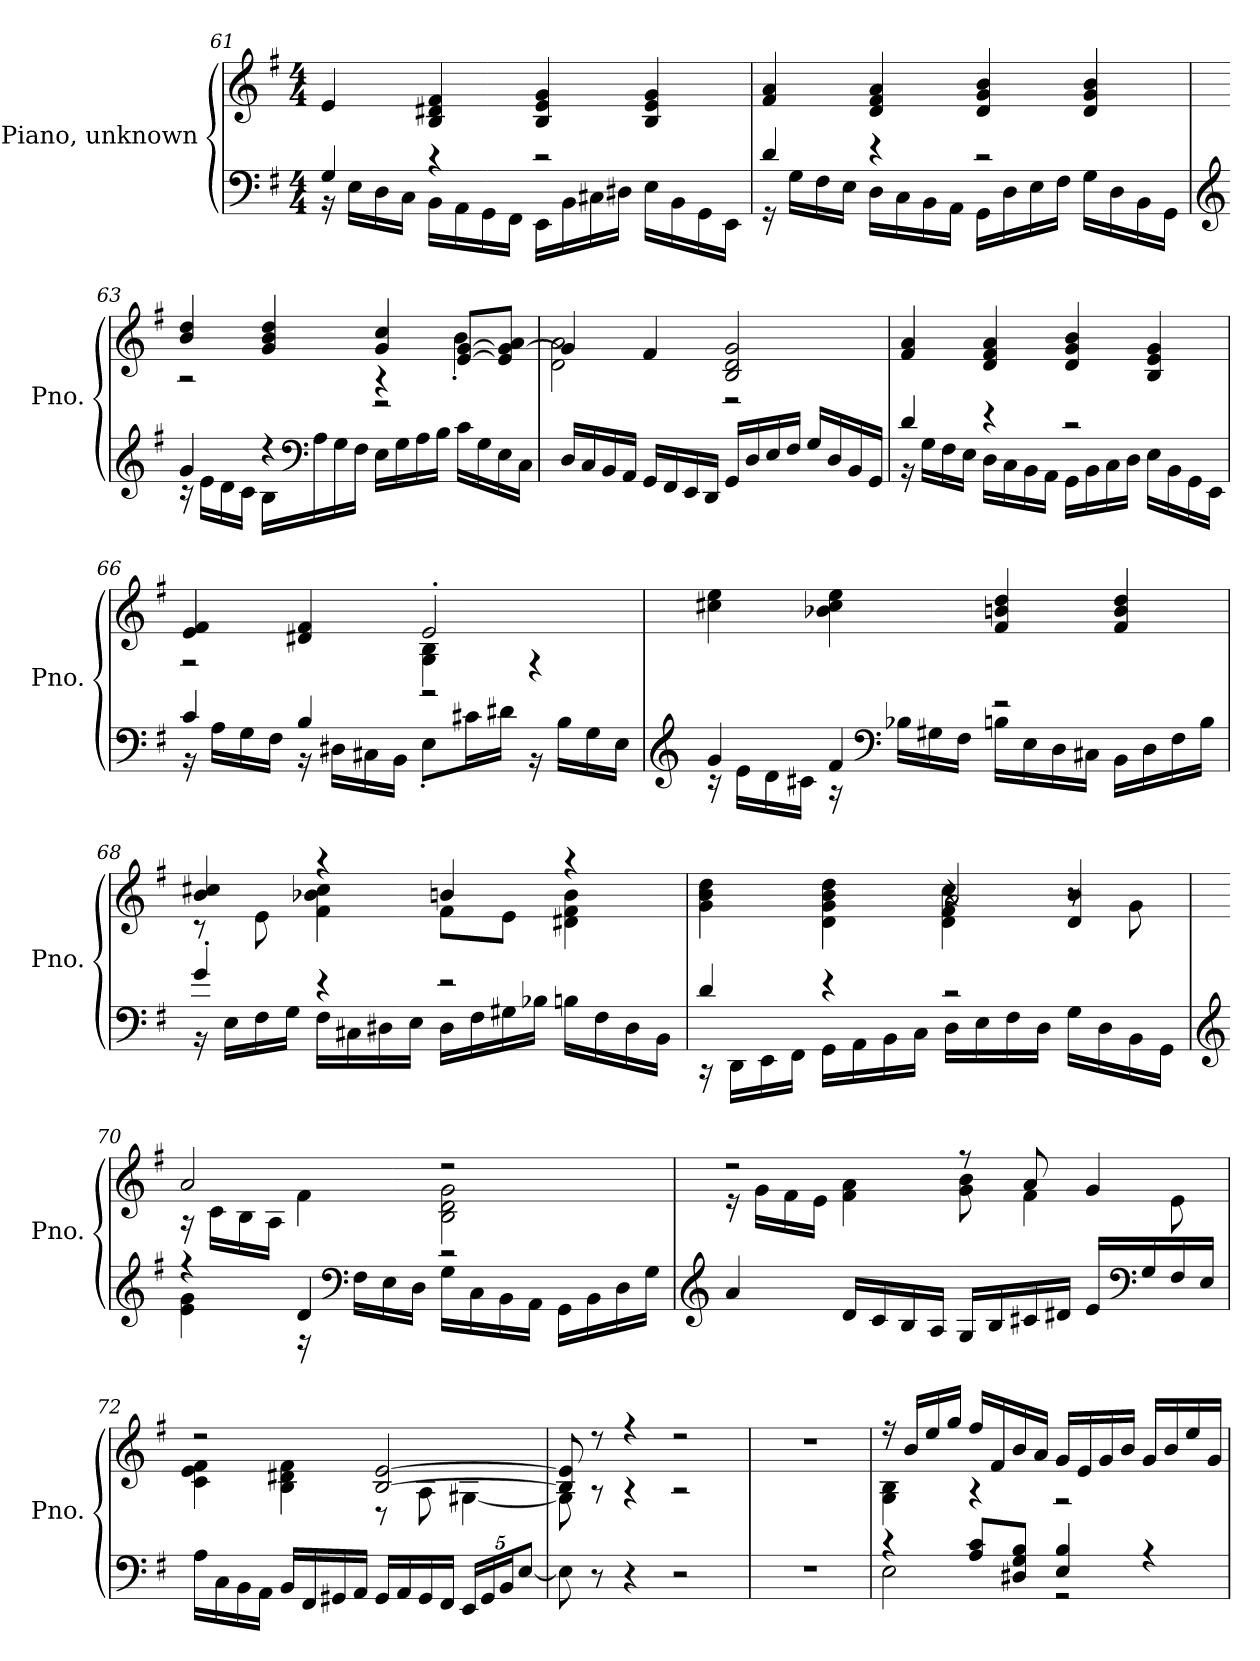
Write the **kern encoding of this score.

**kern	**kern
*part1	*part1
*staff2	*staff1
*I"Piano, unknown	*
*I'Pno.	*
*clefF4	*clefG2
*k[f#]	*k[f#]
*M4/4	*M4/4
=61	=61
*^	*
4G/	16r	4e/
.	16E\LL	.
.	16D\	.
.	16C\JJ	.
4r	16BB\LL	4B/ 4d#X/ 4f#/
.	16AA\	.
.	16GG\	.
.	16FF#\JJ	.
2r	16EE\LL	4B/ 4e/ 4g/
.	16BB\	.
.	16C#X\	.
.	16D#X\JJ	.
.	16E\LL	4B/ 4e/ 4g/
.	16BB\	.
.	16GG\	.
.	16EE\JJ	.
=62	=62	=62
4d/	16r	4f#/ 4a/
.	16G\LL	.
.	16F#\	.
.	16E\JJ	.
4r	16D\LL	4d/ 4f#/ 4a/
.	16C\	.
.	16BB\	.
.	16AA\JJ	.
2r	16GG\LL	4d/ 4g/ 4b/
.	16D\	.
.	16E\	.
.	16F#\JJ	.
.	16G\LL	4d/ 4g/ 4b/
.	16D\	.
.	16BB\	.
.	16GG\JJ	.
!!LO:LB:g=z
=63	=63	=63
*clefG2	*	*
*	*	*^
4g/	16r	4b/ 4dd/	2r
.	16e\LL	.	.
.	16d\	.	.
.	16c\JJ	.	.
4r	16B\LL	4g/ 4b/ 4dd/	.
*clefF4	*	*	*
.	16A\	.	.
.	16G\	.	.
.	16F#\JJ	.	.
2r	16E\LL	4g/ 4cc/	4r
.	16G\	.	.
.	16A\	.	.
.	16B\JJ	.	.
.	16c\LL	[8e/ [8g/L	4b'\
.	16G\	.	.
.	16E\	8e/] 8g/_ 8a/J	.
.	16C\JJ	.	.
*v	*v	*	*
=64	=64	=64
16D/LL	4g/]	2d\ 2a\
16C/	.	.
16BB/	.	.
16AA/JJ	.	.
16GG/LL	4f#/	.
16FF#/	.	.
16EE/	.	.
16DD/JJ	.	.
16GG/LL	2B/ 2d/ 2g/	2r
16D/	.	.
16E/	.	.
16F#/JJ	.	.
16G/LL	.	.
16D/	.	.
16BB/	.	.
16GG/JJ	.	.
*	*v	*v
!!LO:LB:g=z
=65	=65
*^	*
4d/	16r	4f#/ 4a/
.	16G\LL	.
.	16F#\	.
.	16E\JJ	.
4r	16D\LL	4d/ 4f#/ 4a/
.	16C\	.
.	16BB\	.
.	16AA\JJ	.
2r	16GG\LL	4d/ 4g/ 4b/
.	16BB\	.
.	16C\	.
.	16D\JJ	.
.	16E\LL	4B/ 4e/ 4g/
.	16BB\	.
.	16GG\	.
.	16EE\JJ	.
=66	=66	=66
*	*	*^
4c/	16r	4e/ 4f#/	2r
.	16A\LL	.	.
.	16G\	.	.
.	16F#\JJ	.	.
4B/	16r	4d#X/ 4f#/	.
.	16D#X\LL	.	.
.	16C#X\	.	.
.	16BB\JJ	.	.
2r	8E'\L	2e'/	4G\ 4B\
.	16c#X\L	.	.
.	16d#X\JJ	.	.
.	16r	.	4r
.	16B\LL	.	.
.	16G\	.	.
.	16E\JJ	.	.
*	*	*v	*v
!!LO:LB:g=z
=67	=67	=67
*clefG2	*	*
4g/	16r	4cc#X\ 4ee\
.	16e\LL	.
.	16d\	.
.	16c#X\JJ	.
4f#/	16r	4b-X\ 4cc#\ 4ee\
*clefF4	*	*
.	16B-X\LL	.
.	16G#X\	.
.	16F#\JJ	.
2r	16Bn\LL	4f#/ 4bn/ 4dd/
.	16E\	.
.	16D\	.
.	16C#X\JJ	.
.	16BB\LL	4f#/ 4b/ 4dd/
.	16D\	.
.	16F#\	.
.	16B\JJ	.
=68	=68	=68
*	*	*^
4g'/	16r	4b/ 4cc#X/	8r
.	16E\LL	.	.
.	16F#\	.	8e\
.	16G\JJ	.	.
4r	16F#\LL	4r	4f#\ 4b-X\ 4cc#\
.	16C#X\	.	.
.	16D#X\	.	.
.	16E\JJ	.	.
2r	16D#\LL	4bn/	8f#\L
.	16F#\	.	.
.	16G#X\	.	8e\J
.	16B-X\JJ	.	.
.	16Bn\LL	4r	4d#X\ 4f#\ 4b\
.	16F#\	.	.
.	16D#\	.	.
.	16BB\JJ	.	.
!!LO:PB:g=z
=69	=69	=69	=69
*	*	*	*^
4d/	16r	2r	4g\ 4b\ 4dd\	2r
.	16DD\LL	.	.	.
.	16EE\	.	.	.
.	16FF#\JJ	.	.	.
4r	16GG\LL	.	4d\ 4g\ 4b\ 4dd\	.
.	16AA\	.	.	.
.	16BB\	.	.	.
.	16C\JJ	.	.	.
2r	16D\LL	2a/	4d\ 4f#\ 4cc\	4r
.	16E\	.	.	.
.	16F#\	.	.	.
.	16D\JJ	.	.	.
.	16G\LL	.	8r	4d/ 4b/
.	16D\	.	.	.
.	16BB\	.	8g\	.
.	16GG\JJ	.	.	.
*	*	*v	*v	*v
=70	=70	=70
*clefG2	*	*
*	*	*^
4r	4e\ 4g\	2a/	16r
.	.	.	16c\LL
.	.	.	16B\
.	.	.	16A\JJ
4d/	16r	.	4f#\
*clefF4	*	*	*
.	16F#\LL	.	.
.	16E\	.	.
.	16D\JJ	.	.
2r	16G\LL	2r	2B\ 2d\ 2g\
.	16C\	.	.
.	16BB\	.	.
.	16AA\JJ	.	.
.	16GG\LL	.	.
.	16BB\	.	.
.	16D\	.	.
.	16G\JJ	.	.
*v	*v	*	*
!!LO:LB:g=z	!!
=71	=71	=71
*clefG2	*	*
4a/	2r	16r
.	.	16g\LL
.	.	16f#\
.	.	16e\JJ
16d/LL	.	4f#\ 4a\
16c/	.	.
16B/	.	.
16A/JJ	.	.
16G/LL	8r	8g\ 8b\
16B/	.	.
16c#X/	8a/	4f#\
16d#X/JJ	.	.
16e/LL	4g/	.
*clefF4	*	*
16G/	.	.
16F#/	.	8e\
16E/JJ	.	.
=72	=72	=72
16A\LL	2r	4c\ 4e\ 4f#\
16C\	.	.
16BB\	.	.
16AA\JJ	.	.
16BB/LL	.	4B\ 4d#X\ 4f#\
16FF#/	.	.
16GG#X/	.	.
16AA/JJ	.	.
16GG#/LL	[2B/ [2e/	8r
16AA/	.	.
16GG#/	.	8A\
16FF#/JJ	.	.
*Xbrackettup	*	*
20EE/LL	.	[4G#X\
20GG#/	.	.
20BB/J	.	.
[10E/J	.	.
=73	=73	=73
8E\]	8B/] 8e/]	8G#\]
8r	8r	8r
4r	4r	4r
2r	2r	2r
*	*v	*v
=74	=74
1r	1r
!!LO:LB:g=z
=75	=75
*^	*^
4r	2E\	16r	4G\ 4B\
.	.	16b/LL	.
.	.	16ee/	.
.	.	16gg/JJ	.
8A/ 8c/L	.	16ff#/LL	4r
.	.	16f#/	.
8D#X/ 8G/ 8B/J	.	16b/	.
.	.	16a/JJ	.
4E/ 4B/	2r	16g/LL	2r
.	.	16e/	.
.	.	16g/	.
.	.	16b/JJ	.
4r	.	16g/LL	.
.	.	16b/	.
.	.	16ee/	.
.	.	16g/JJ	.
*v	*v	*	*
*	*v	*v
=	=
*-	*-
